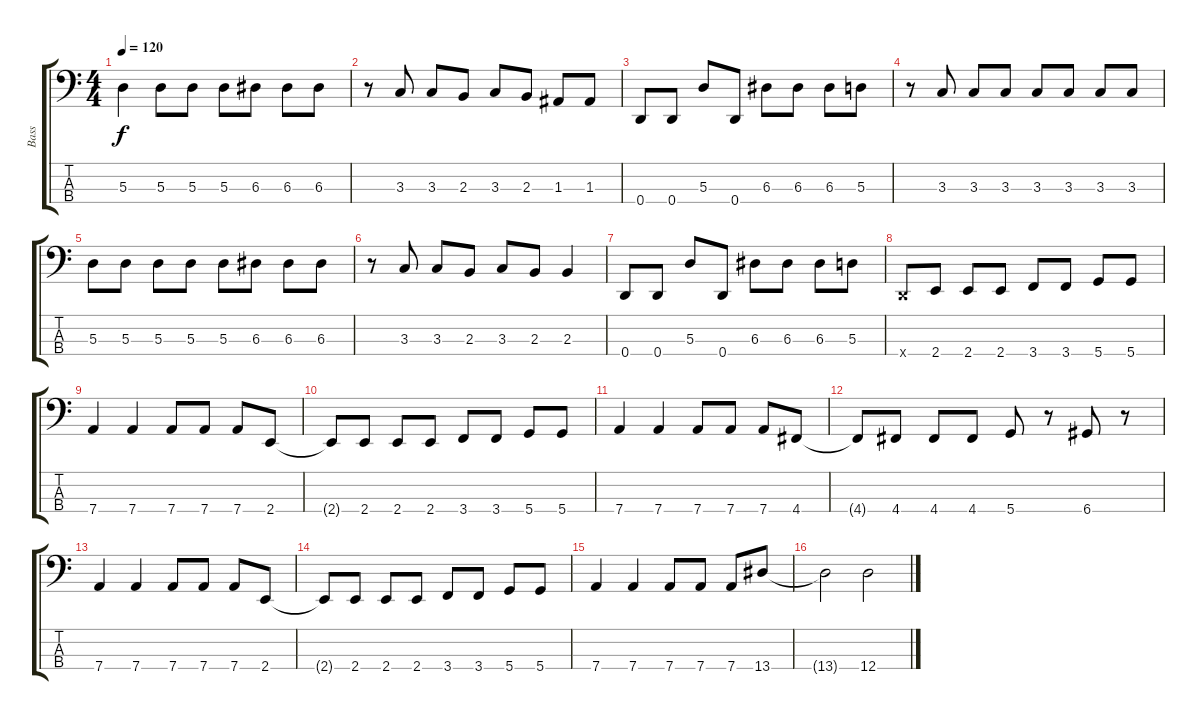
\track ("Bass" "Bass") {instrument electricbasspick}
\staff {score tabs}
\tuning (G2 D2 A1 D1) {hide}
\ts (4 4)
\tempo 120
\clef f4
\ks c
5.3.4{dy f instrument electricbasspick} 5.3.8 5.3.8 5.3.8 6.3.8 6.3.8 6.3.8 |
r.8 3.3.8 3.3.8 2.3.8 3.3.8 2.3.8 1.3.8 1.3.8 |
0.4.8 0.4.8 5.3.8 0.4.8 6.3.8 6.3.8 6.3.8 5.3.8 |
r.8 3.3.8 3.3.8 3.3.8 3.3.8 3.3.8 3.3.8 3.3.8 |
5.3.8 5.3.8 5.3.8 5.3.8 5.3.8 6.3.8 6.3.8 6.3.8 |
r.8 3.3.8 3.3.8 2.3.8 3.3.8 2.3.8 2.3.4 |
0.4.8 0.4.8 5.3.8 0.4.8 6.3.8 6.3.8 6.3.8 5.3.8 |
0.4{x}.8 2.4.8 2.4.8 2.4.8 3.4.8 3.4.8 5.4.8 5.4.8 |
7.4.4 7.4.4 7.4.8 7.4.8 7.4.8 2.4.8 |
2.4{t}.8 2.4.8 2.4.8 2.4.8 3.4.8 3.4.8 5.4.8 5.4.8 |
7.4.4 7.4.4 7.4.8 7.4.8 7.4.8 4.4.8 |
4.4{t}.8 4.4.8 4.4.8 4.4.8 5.4.8 r.8 6.4.8 r.8 |
7.4.4 7.4.4 7.4.8 7.4.8 7.4.8 2.4.8 |
2.4{t}.8 2.4.8 2.4.8 2.4.8 3.4.8 3.4.8 5.4.8 5.4.8 |
7.4.4 7.4.4 7.4.8 7.4.8 7.4.8 13.4.8 |
13.4{t}.2 12.4.2
